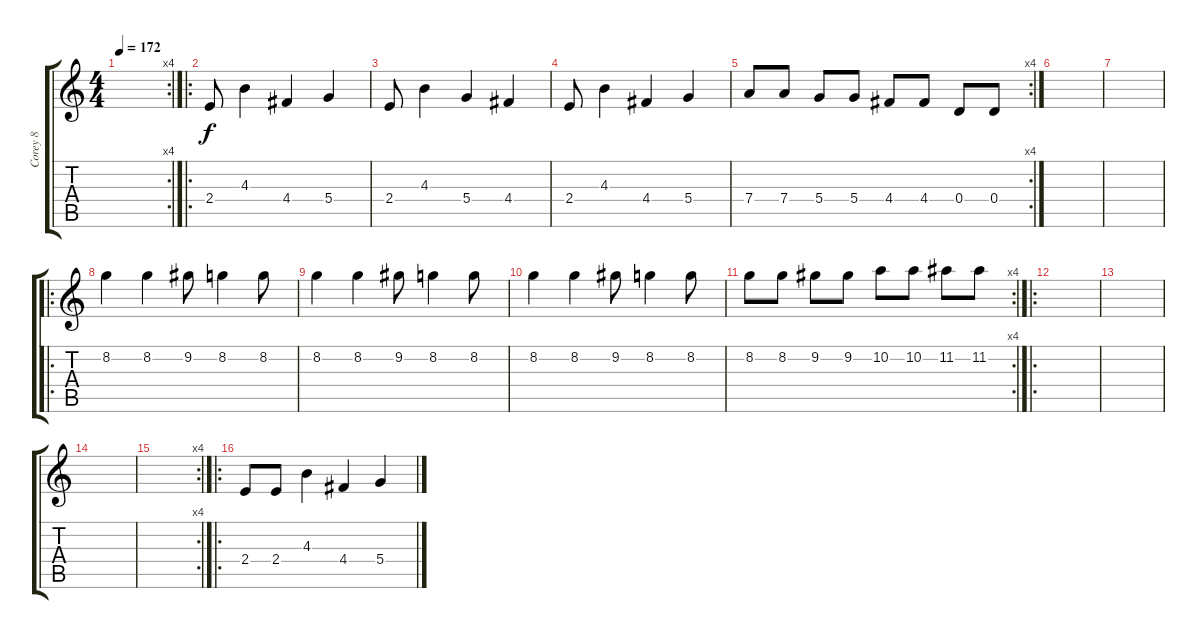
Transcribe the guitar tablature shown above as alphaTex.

\track ("Corey 8" "Corey 8") {instrument overdrivenguitar}
\staff {score tabs}
\tuning (E4 B3 G3 D3 A2 E2) {hide}
\rc 4
\ts (4 4)
\tempo 172
\clef g2
\ks c
|
\ro
2.4.8 4.3.4 4.4.4 5.4.4 |
2.4.8 4.3.4 5.4.4 4.4.4 |
2.4.8 4.3.4 4.4.4 5.4.4 |
\rc 4
7.4.8 7.4.8 5.4.8 5.4.8 4.4.8 4.4.8 0.4.8 0.4.8 |
|
|
\ro
8.2.4 8.2.4 9.2.8 8.2.4 8.2.8 |
8.2.4 8.2.4 9.2.8 8.2.4 8.2.8 |
8.2.4 8.2.4 9.2.8 8.2.4 8.2.8 |
\rc 4
8.2.8 8.2.8 9.2.8 9.2.8 10.2.8 10.2.8 11.2.8 11.2.8 |
\ro
|
|
|
\rc 4
|
\ro
2.4.8 2.4.8 4.3.4 4.4.4 5.4.4
